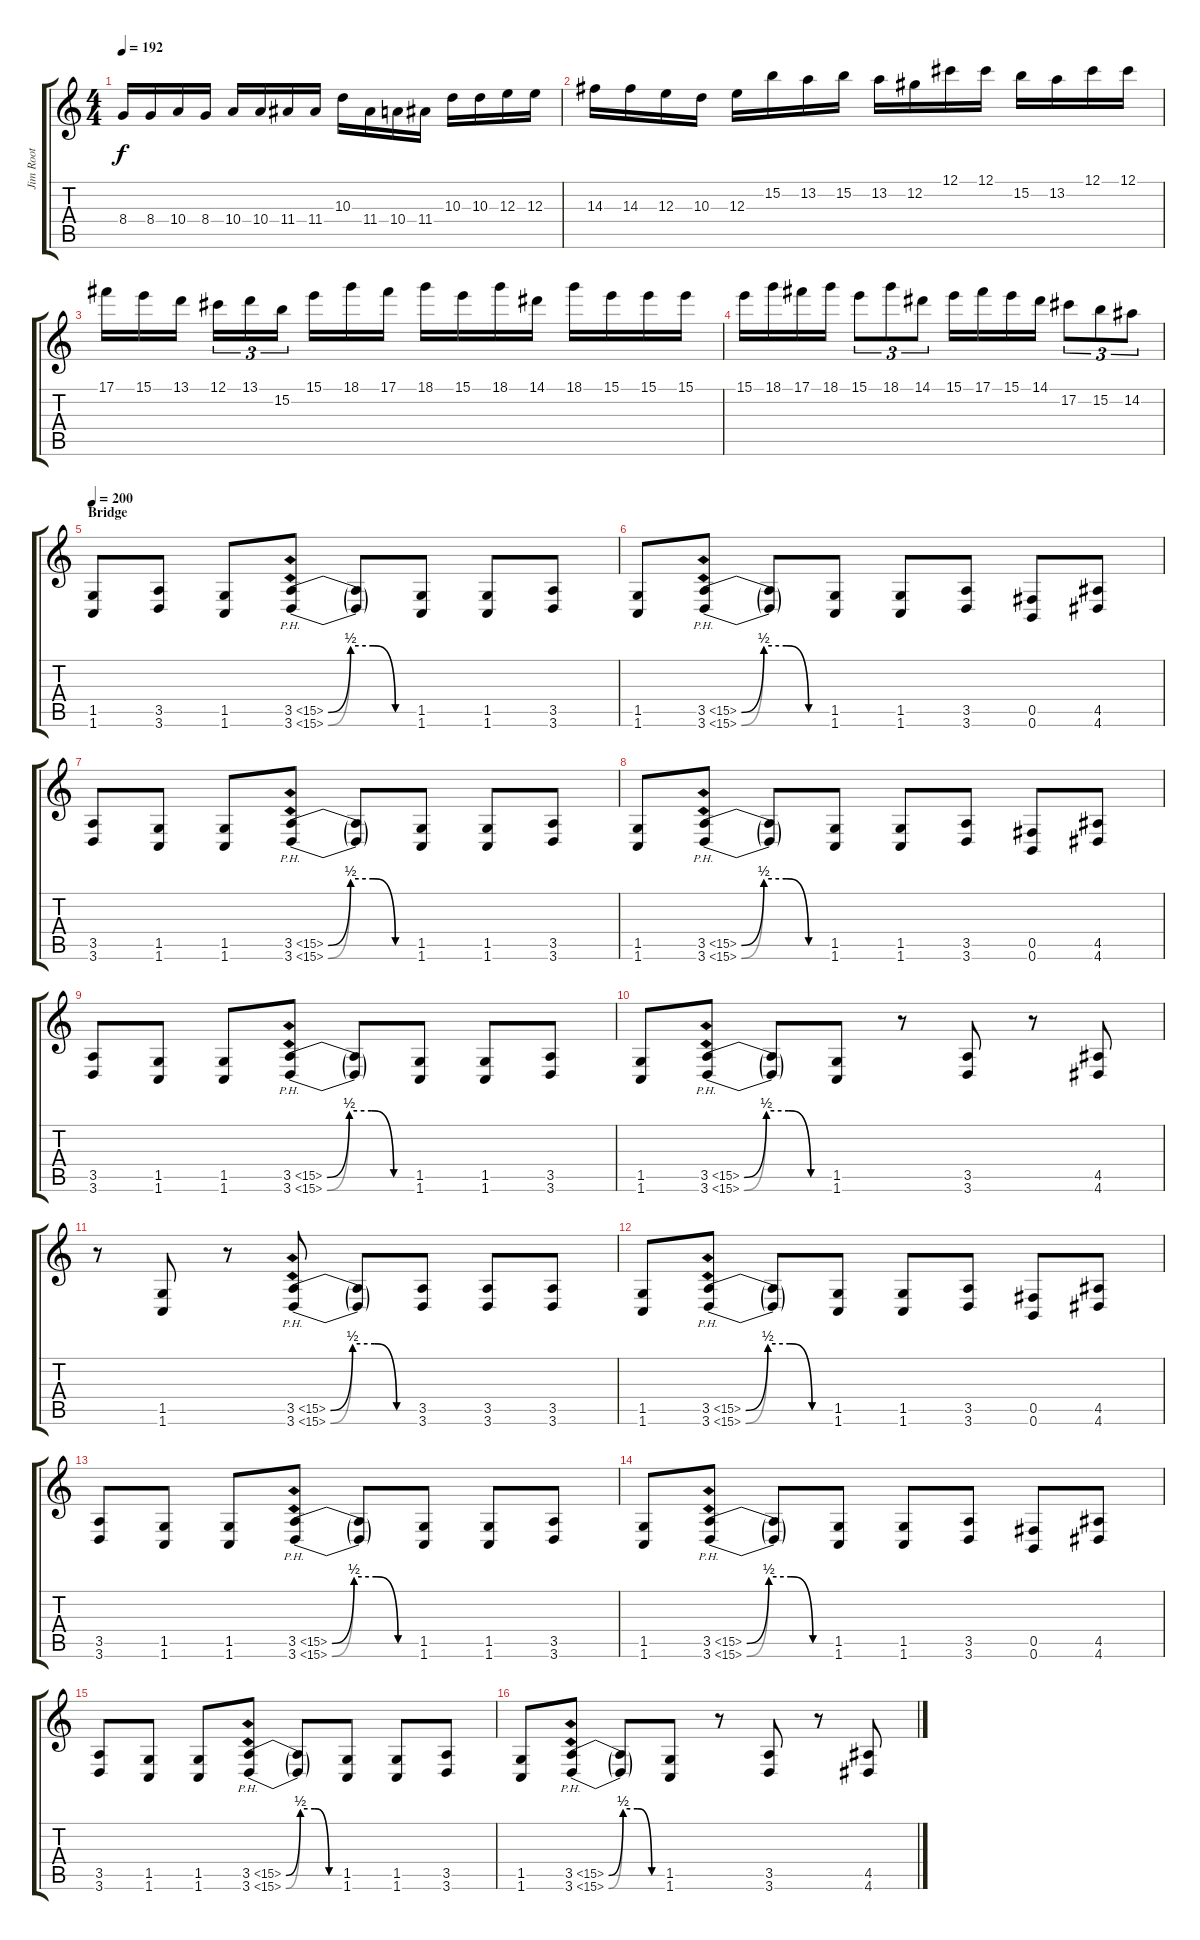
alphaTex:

\track ("Jim Root" "Jim Root") {instrument distortionguitar}
\staff {score tabs}
\tuning (Db4 Ab3 E3 B2 Gb2 B1) {hide}
\ts (4 4)
\tempo 192
\clef g2
\ks c
8.4.16{dy f} 8.4.16 10.4.16 8.4.16 10.4.16 10.4.16 11.4.16 11.4.16 10.3.16 11.4.16 10.4.16 11.4.16 10.3.16 10.3.16 12.3.16 12.3.16 |
14.3.16 14.3.16 12.3.16 10.3.16 12.3.16 15.2.16 13.2.16 15.2.16 13.2.16 12.2.16 12.1.16 12.1.16 15.2.16 13.2.16 12.1.16 12.1.16 |
17.1.16 15.1.16 13.1.16 12.1.16{tu (3 2)} 13.1.16{tu (3 2)} 15.2.16{tu (3 2)} 15.1.16 18.1.16 17.1.16 18.1.16 15.1.16 18.1.16 14.1.16 18.1.16 15.1.16 15.1.16 15.1.16 |
15.1.16 18.1.16 17.1.16 18.1.16 15.1.8{tu (3 2)} 18.1.8{tu (3 2)} 14.1.8{tu (3 2)} 15.1.16 17.1.16 15.1.16 14.1.16 17.2.8{tu (3 2)} 15.2.8{tu (3 2)} 14.2.8{tu (3 2)} |
\section ("" "Bridge")
\tempo 200
(1.5 1.6).8 (3.5 3.6).8 (1.5 1.6).8 (3.5{be (custom 0 0 15 2 30 2 45 0 60 0) ph 12} 3.6{be (custom 0 0 15 2 30 2 45 0 60 0) ph 12}).8 (3.5{t} 3.6{t}).8 (1.5 1.6).8 (1.5 1.6).8 (3.5 3.6).8 |
(1.5 1.6).8 (3.5{be (custom 0 0 15 2 30 2 45 0 60 0) ph 12} 3.6{be (custom 0 0 15 2 30 2 45 0 60 0) ph 12}).8 (3.5{t} 3.6{t}).8 (1.5 1.6).8 (1.5 1.6).8 (3.5 3.6).8 (0.5 0.6).8 (4.5 4.6).8 |
(3.5 3.6).8 (1.5 1.6).8 (1.5 1.6).8 (3.5{be (custom 0 0 15 2 30 2 45 0 60 0) ph 12} 3.6{be (custom 0 0 15 2 30 2 45 0 60 0) ph 12}).8 (3.5{t} 3.6{t}).8 (1.5 1.6).8 (1.5 1.6).8 (3.5 3.6).8 |
(1.5 1.6).8 (3.5{be (custom 0 0 15 2 30 2 45 0 60 0) ph 12} 3.6{be (custom 0 0 15 2 30 2 45 0 60 0) ph 12}).8 (3.5{t} 3.6{t}).8 (1.5 1.6).8 (1.5 1.6).8 (3.5 3.6).8 (0.5 0.6).8 (4.5 4.6).8 |
(3.5 3.6).8 (1.5 1.6).8 (1.5 1.6).8 (3.5{be (custom 0 0 15 2 30 2 45 0 60 0) ph 12} 3.6{be (custom 0 0 15 2 30 2 45 0 60 0) ph 12}).8 (3.5{t} 3.6{t}).8 (1.5 1.6).8 (1.5 1.6).8 (3.5 3.6).8 |
(1.5 1.6).8 (3.5{be (custom 0 0 15 2 30 2 45 0 60 0) ph 12} 3.6{be (custom 0 0 15 2 30 2 45 0 60 0) ph 12}).8 (3.5{t} 3.6{t}).8 (1.5 1.6).8 r.8 (3.5 3.6).8 r.8 (4.5 4.6).8 |
r.8 (1.5 1.6).8 r.8 (3.5{be (custom 0 0 15 2 30 2 45 0 60 0) ph 12} 3.6{be (custom 0 0 15 2 30 2 45 0 60 0) ph 12}).8 (3.5{t} 3.6{t}).8 (3.5 3.6).8 (3.5 3.6).8 (3.5 3.6).8 |
(1.5 1.6).8 (3.5{be (custom 0 0 15 2 30 2 45 0 60 0) ph 12} 3.6{be (custom 0 0 15 2 30 2 45 0 60 0) ph 12}).8 (3.5{t} 3.6{t}).8 (1.5 1.6).8 (1.5 1.6).8 (3.5 3.6).8 (0.5 0.6).8 (4.5 4.6).8 |
(3.5 3.6).8 (1.5 1.6).8 (1.5 1.6).8 (3.5{be (custom 0 0 15 2 30 2 45 0 60 0) ph 12} 3.6{be (custom 0 0 15 2 30 2 45 0 60 0) ph 12}).8 (3.5{t} 3.6{t}).8 (1.5 1.6).8 (1.5 1.6).8 (3.5 3.6).8 |
(1.5 1.6).8 (3.5{be (custom 0 0 15 2 30 2 45 0 60 0) ph 12} 3.6{be (custom 0 0 15 2 30 2 45 0 60 0) ph 12}).8 (3.5{t} 3.6{t}).8 (1.5 1.6).8 (1.5 1.6).8 (3.5 3.6).8 (0.5 0.6).8 (4.5 4.6).8 |
(3.5 3.6).8 (1.5 1.6).8 (1.5 1.6).8 (3.5{be (custom 0 0 15 2 30 2 45 0 60 0) ph 12} 3.6{be (custom 0 0 15 2 30 2 45 0 60 0) ph 12}).8 (3.5{t} 3.6{t}).8 (1.5 1.6).8 (1.5 1.6).8 (3.5 3.6).8 |
(1.5 1.6).8 (3.5{be (custom 0 0 15 2 30 2 45 0 60 0) ph 12} 3.6{be (custom 0 0 15 2 30 2 45 0 60 0) ph 12}).8 (3.5{t} 3.6{t}).8 (1.5 1.6).8 r.8 (3.5 3.6).8 r.8 (4.5 4.6).8
